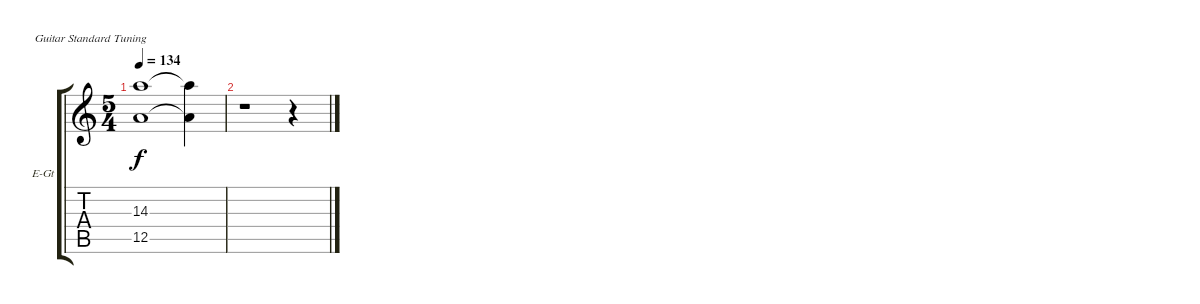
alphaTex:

\bracketExtendMode groupsimilarinstruments
\firstSystemTrackNameOrientation horizontal
\otherSystemsTrackNameOrientation horizontal
\track ("Guitar" "E-Gt") {instrument electricguitarclean}
\staff {score tabs}
\tuning (E4 B3 G3 D3 A2 E2)
\ts (5 4)
\tempo 134
\clef g2
\ks c
(14.3 12.5).1{dy f} (14.3{t} 12.5{t}).4 |
r.1 r.4
